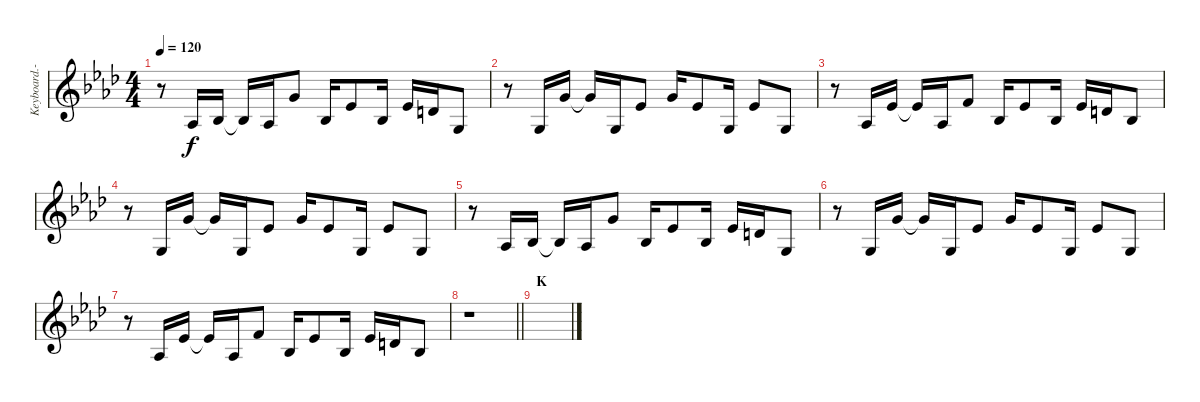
\track ("Keyboard.-I" "Keyboard.-") {instrument lead2sawtooth}
\staff {score}
\tuning (B3 Gb3 D3 A2 E2 B1) {hide}
\ts (4 4)
\tempo 120
\clef g2
\ks ab
r.8{dy f} 2.2.16 4.2.16 4.2{t}.16 2.2.16 8.1.8 4.2.16 4.1.8 4.2.16 4.1.16 3.1.16 1.2.8 |
r.8 1.2.16 8.1.16 8.1{t}.16 1.2.16 4.1.8 8.1.16 4.1.8 1.2.16 4.1.8 1.2.8 |
r.8 2.2.16 4.1.16 4.1{t}.16 2.2.16 6.1.8 4.2.16 4.1.8 4.2.16 4.1.16 3.1.16 4.2.8 |
r.8 1.2.16 8.1.16 8.1{t}.16 1.2.16 4.1.8 8.1.16 4.1.8 1.2.16 4.1.8 1.2.8 |
r.8 2.2.16 4.2.16 4.2{t}.16 2.2.16 8.1.8 4.2.16 4.1.8 4.2.16 4.1.16 3.1.16 1.2.8 |
r.8 1.2.16 8.1.16 8.1{t}.16 1.2.16 4.1.8 8.1.16 4.1.8 1.2.16 4.1.8 1.2.8 |
r.8 2.2.16 4.1.16 4.1{t}.16 2.2.16 6.1.8 4.2.16 4.1.8 4.2.16 4.1.16 3.1.16 4.2.8 |
\barLineRight lightlight
r.1 |
\section ("" "K")
